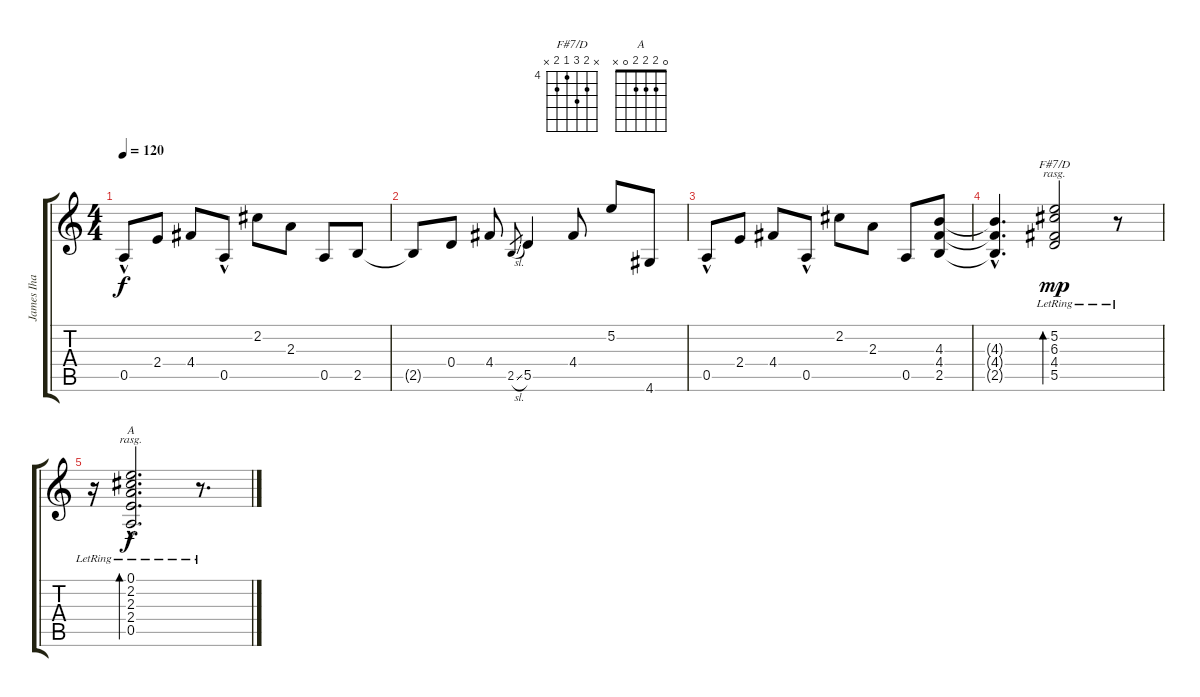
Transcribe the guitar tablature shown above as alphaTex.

\track ("James Iha" "James Iha") {instrument distortionguitar}
\staff {score tabs}
\tuning (E4 B3 G3 D3 A2 E2) {hide}
\chord ("F#7/D" x 5 6 4 5 x) {firstfret 4}
\chord ("A" 0 2 2 2 0 x)
\ts (4 4)
\tempo 120
\clef g2
\ks c
0.5{hac}.8{dy f} 2.4.8 4.4.8 0.5{hac}.8 2.2.8 2.3.8 0.5.8 2.5.8 |
2.5{t}.8 0.4.8 4.4.8 2.5{sl}.8{gr} 5.5.4 4.4.8 5.2.8 4.6.8 |
0.5{hac}.8 2.4.8 4.4.8 0.5{hac}.8 2.2.8 2.3.8 0.5.8 (4.3 4.4 2.5).8 |
(4.3{hac t} 4.4{hac t} 2.5{hac t}).4{d} (5.2{lr} 6.3{lr} 4.4{lr} 5.5{lr}).2{bd 240 ch "F#7/D" rasg ii dy mp} r.8 |
r.16 (0.1{hac lr} 2.2{lr} 2.3{lr} 2.4{lr} 0.5{lr}).2{d bd 480 ch "A" rasg ii dy f} r.8{d}
